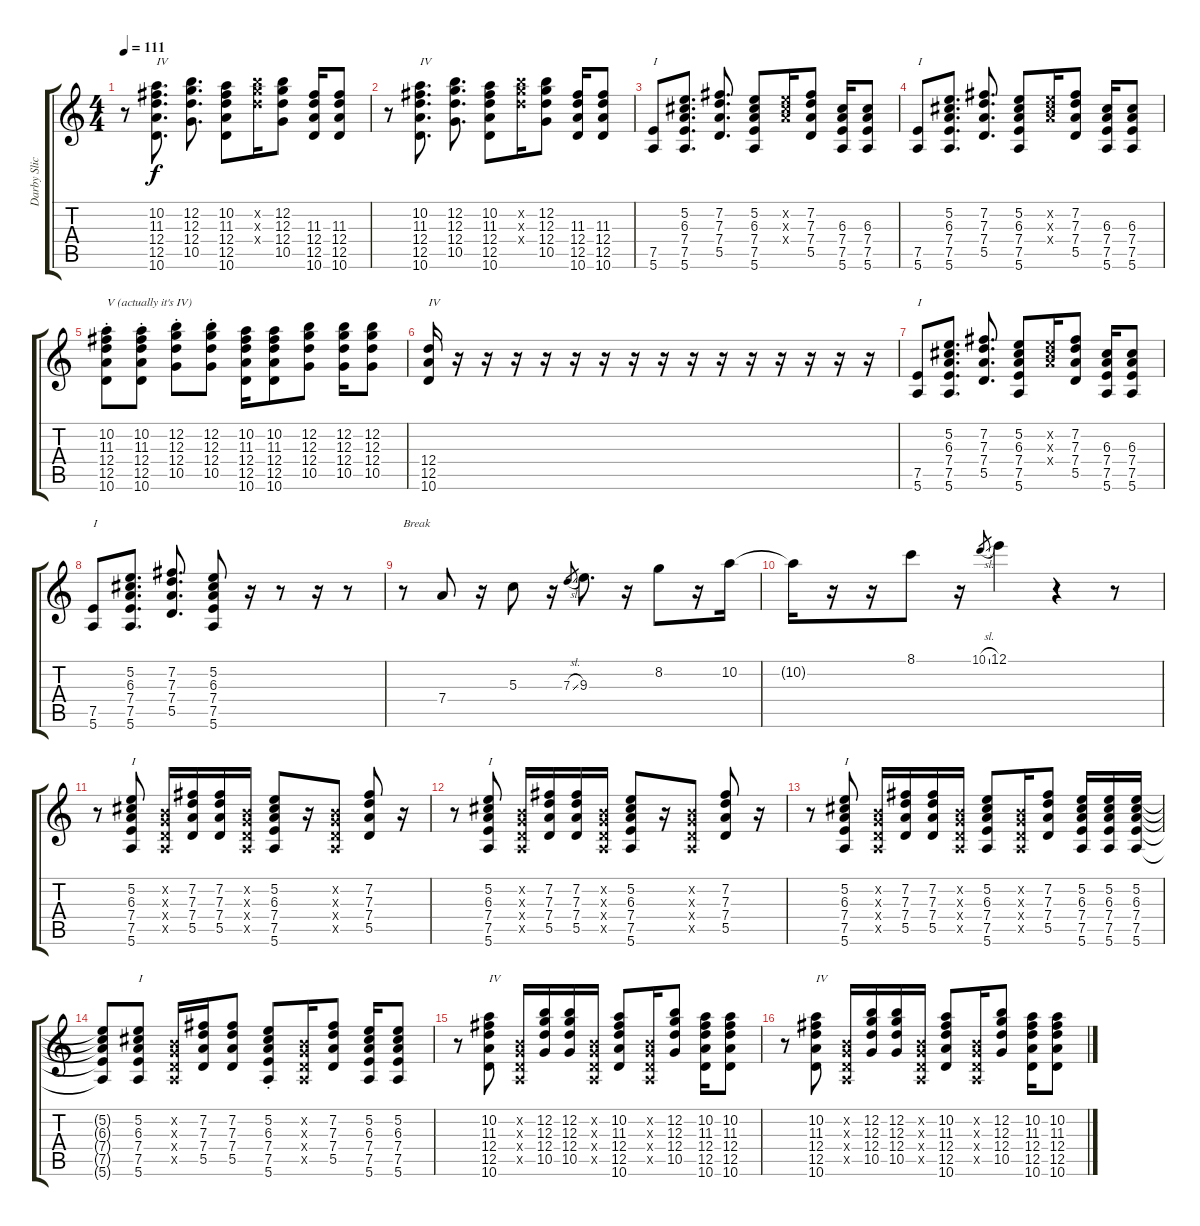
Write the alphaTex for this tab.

\track ("Darby Slick" "Darby Slic") {instrument electricguitarclean}
\staff {score tabs}
\tuning (E4 B3 G3 D3 A2 E2) {hide}
\ts (4 4)
\tempo 111
\clef g2
\ks c
r.8{dy f} (10.2 11.3 12.4 12.5 10.6).8{d txt "IV"} (12.2 12.3 12.4 10.5).8{d} (10.2 11.3 12.4 12.5 10.6).8 (12.2{x} 12.3{x} 12.4{x}).16 (12.2 12.3 12.4 10.5).8 (11.3 12.4 12.5 10.6).16 (11.3 12.4 12.5 10.6).8 |
r.8 (10.2 11.3 12.4 12.5 10.6).8{d txt "IV"} (12.2 12.3 12.4 10.5).8{d} (10.2 11.3 12.4 12.5 10.6).8 (12.2{x} 12.3{x} 12.4{x}).16 (12.2 12.3 12.4 10.5).8 (11.3 12.4 12.5 10.6).16 (11.3 12.4 12.5 10.6).8 |
(7.5 5.6).8{txt "I"} (5.2 6.3 7.4 7.5 5.6).8{d} (7.2 7.3 7.4 5.5).8{d} (5.2 6.3 7.4 7.5 5.6).8 (5.2{x} 6.3{x} 7.4{x}).16 (7.2 7.3 7.4 5.5).8 (6.3 7.4 7.5 5.6).16 (6.3 7.4 7.5 5.6).8 |
(7.5 5.6).8{txt "I"} (5.2 6.3 7.4 7.5 5.6).8{d} (7.2 7.3 7.4 5.5).8{d} (5.2 6.3 7.4 7.5 5.6).8 (5.2{x} 6.3{x} 7.4{x}).16 (7.2 7.3 7.4 5.5).8 (6.3 7.4 7.5 5.6).16 (6.3 7.4 7.5 5.6).8 |
(10.2{st} 11.3{st} 12.4{st} 12.5{st} 10.6{st}).8{txt "V (actually it's IV)"} (10.2 11.3{st} 12.4{st} 12.5{st} 10.6{st}).8 (12.2{st} 12.3 12.4 10.5).8 (12.2{st} 12.3 12.4 10.5).8 (10.2 11.3 12.4 12.5 10.6).16 (10.2 11.3 12.4 12.5 10.6).8 (12.2 12.3 12.4 10.5).8 (12.2 12.3 12.4 10.5).16 (12.2 12.3 12.4 10.5).8 |
(12.4 12.5 10.6).16{txt "IV"} r.16 r.16 r.16 r.16 r.16 r.16 r.16 r.16 r.16 r.16 r.16 r.16 r.16 r.16 r.16 |
(7.5 5.6).8{txt "I"} (5.2 6.3 7.4 7.5 5.6).8{d} (7.2 7.3 7.4 5.5).8{d} (5.2 6.3 7.4 7.5 5.6).8 (5.2{x} 6.3{x} 7.4{x}).16 (7.2 7.3 7.4 5.5).8 (6.3 7.4 7.5 5.6).16 (6.3 7.4 7.5 5.6).8 |
(7.5 5.6).8{txt "I"} (5.2 6.3 7.4 7.5 5.6).8{d} (7.2 7.3 7.4 5.5).8{d} (5.2 6.3 7.4 7.5 5.6).8 r.16 r.8 r.16 r.8 |
r.8{txt "Break"} 7.4.8 r.16 5.3.8 r.16 7.3{sl}.8{gr} 9.3.8{d} r.16 8.2.8 r.16 10.2.16 |
10.2{t}.16 r.16 r.16 8.1.8 r.16 10.1{sl}.8{gr} 12.1.4 r.4 r.8 |
r.8 (5.2 6.3 7.4 7.5 5.6).8{txt "I"} (0.2{x} 0.3{x} 0.4{x} 0.5{x}).16 (7.2 7.3 7.4 5.5).16 (7.2 7.3 7.4 5.5).16 (0.2{x} 0.3{x} 0.4{x} 0.5{x}).16 (5.2 6.3 7.4 7.5 5.6).8 r.16 (0.2{x} 0.3{x} 0.4{x} 0.5{x}).8 (7.2 7.3 7.4 5.5).8 r.16 |
r.8 (5.2 6.3 7.4 7.5 5.6).8{txt "I"} (0.2{x} 0.3{x} 0.4{x} 0.5{x}).16 (7.2 7.3 7.4 5.5).16 (7.2 7.3 7.4 5.5).16 (0.2{x} 0.3{x} 0.4{x} 0.5{x}).16 (5.2 6.3 7.4 7.5 5.6).8 r.16 (0.2{x} 0.3{x} 0.4{x} 0.5{x}).8 (7.2 7.3 7.4 5.5).8 r.16 |
r.8 (5.2 6.3 7.4 7.5 5.6).8{txt "I"} (0.2{x} 0.3{x} 0.4{x} 0.5{x}).16 (7.2 7.3 7.4 5.5).16 (7.2 7.3 7.4 5.5).16 (0.2{x} 0.3{x} 0.4{x} 0.5{x}).16 (5.2 6.3 7.4 7.5 5.6).8 (0.2{x} 0.3{x} 0.4{x} 0.5{x}).16 (7.2 7.3 7.4 5.5).8 (5.2 6.3 7.4 7.5 5.6).16 (5.2 6.3 7.4 7.5 5.6).16 (5.2 6.3 7.4 7.5 5.6).16 |
(5.2{t} 6.3{t} 7.4{t} 7.5{t} 5.6{t}).8 (5.2 6.3 7.4 7.5 5.6).8{txt "I"} (0.2{x} 0.3{x} 0.4{x} 0.5{x}).16 (7.2 7.3 7.4 5.5).16 (7.2 7.3 7.4 5.5).8 (5.2{st} 6.3{st} 7.4{st} 7.5{st} 5.6{st}).8 (0.2{x} 0.3{x} 0.4{x} 0.5{x}).16 (7.2 7.3 7.4 5.5).8 (5.2 6.3 7.4 7.5 5.6).16 (5.2 6.3 7.4 7.5 5.6).8 |
r.8 (10.2 11.3 12.4 12.5 10.6).8{txt "IV"} (0.2{x} 0.3{x} 0.4{x} 0.5{x}).16 (12.2 12.3 12.4 10.5).16 (12.2 12.3 12.4 10.5).16 (0.2{x} 0.3{x} 0.4{x} 0.5{x}).16 (10.2 11.3 12.4 12.5 10.6).8 (0.2{x} 0.3{x} 0.4{x} 0.5{x}).16 (12.2 12.3 12.4 10.5).8 (10.2 11.3 12.4 12.5 10.6).16 (10.2 11.3 12.4 12.5 10.6).8 |
r.8 (10.2 11.3 12.4 12.5 10.6).8{txt "IV"} (0.2{x} 0.3{x} 0.4{x} 0.5{x}).16 (12.2 12.3 12.4 10.5).16 (12.2 12.3 12.4 10.5).16 (0.2{x} 0.3{x} 0.4{x} 0.5{x}).16 (10.2 11.3 12.4 12.5 10.6).8 (0.2{x} 0.3{x} 0.4{x} 0.5{x}).16 (12.2 12.3 12.4 10.5).8 (10.2 11.3 12.4 12.5 10.6).16 (10.2 11.3 12.4 12.5 10.6).8
